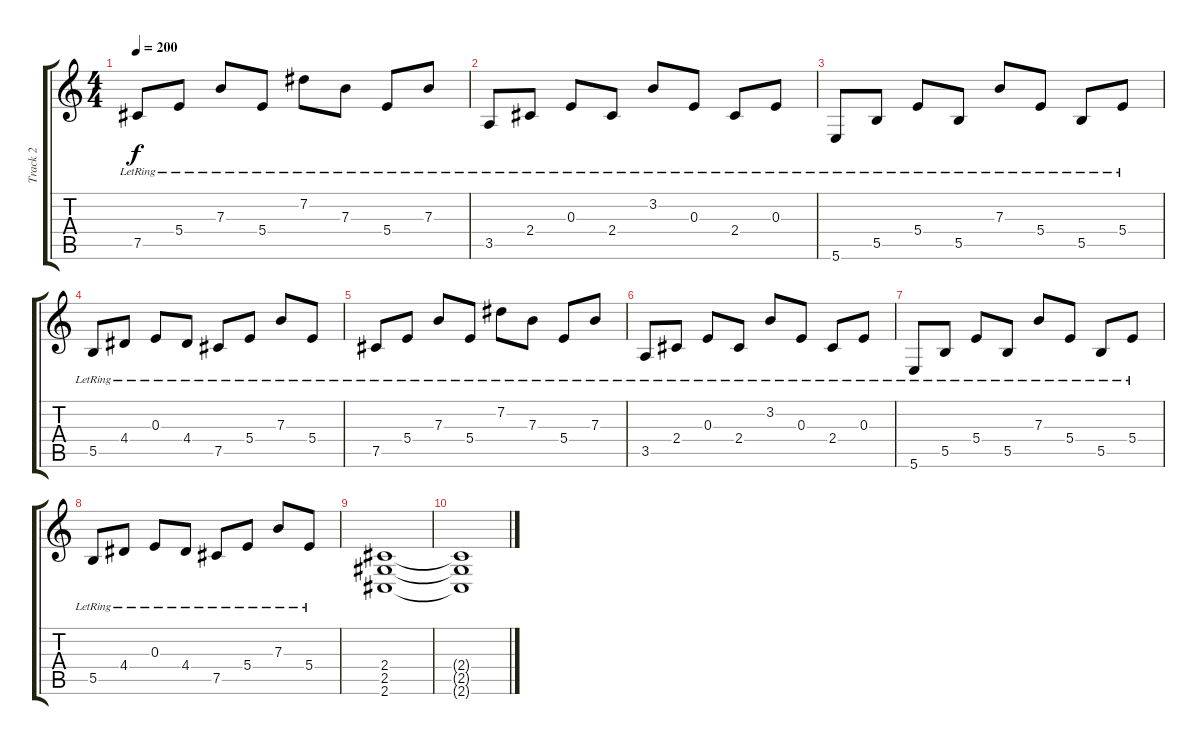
\track ("Track 2" "Track 2") {instrument electricguitarjazz}
\staff {score tabs}
\tuning (Db4 Ab3 E3 B2 Gb2 B1) {hide}
\ts (4 4)
\tempo 200
\clef g2
\ks c
7.5{lr}.8{dy f} 5.4{lr}.8 7.3{lr}.8 5.4{lr}.8 7.2{lr}.8 7.3{lr}.8 5.4{lr}.8 7.3{lr}.8 |
3.5{lr}.8 2.4{lr}.8 0.3{lr}.8 2.4{lr}.8 3.2{lr}.8 0.3{lr}.8 2.4{lr}.8 0.3{lr}.8 |
5.6{lr}.8 5.5{lr}.8 5.4{lr}.8 5.5{lr}.8 7.3{lr}.8 5.4{lr}.8 5.5{lr}.8 5.4{lr}.8 |
5.5{lr}.8 4.4{lr}.8 0.3{lr}.8 4.4{lr}.8 7.5{lr}.8 5.4{lr}.8 7.3{lr}.8 5.4{lr}.8 |
7.5{lr}.8 5.4{lr}.8 7.3{lr}.8 5.4{lr}.8 7.2{lr}.8 7.3{lr}.8 5.4{lr}.8 7.3{lr}.8 |
3.5{lr}.8 2.4{lr}.8 0.3{lr}.8 2.4{lr}.8 3.2{lr}.8 0.3{lr}.8 2.4{lr}.8 0.3{lr}.8 |
5.6{lr}.8 5.5{lr}.8 5.4{lr}.8 5.5{lr}.8 7.3{lr}.8 5.4{lr}.8 5.5{lr}.8 5.4{lr}.8 |
5.5{lr}.8 4.4{lr}.8 0.3{lr}.8 4.4{lr}.8 7.5{lr}.8 5.4{lr}.8 7.3{lr}.8 5.4{lr}.8 |
(2.4 2.5 2.6).1 |
(2.4{t} 2.5{t} 2.6{t}).1
